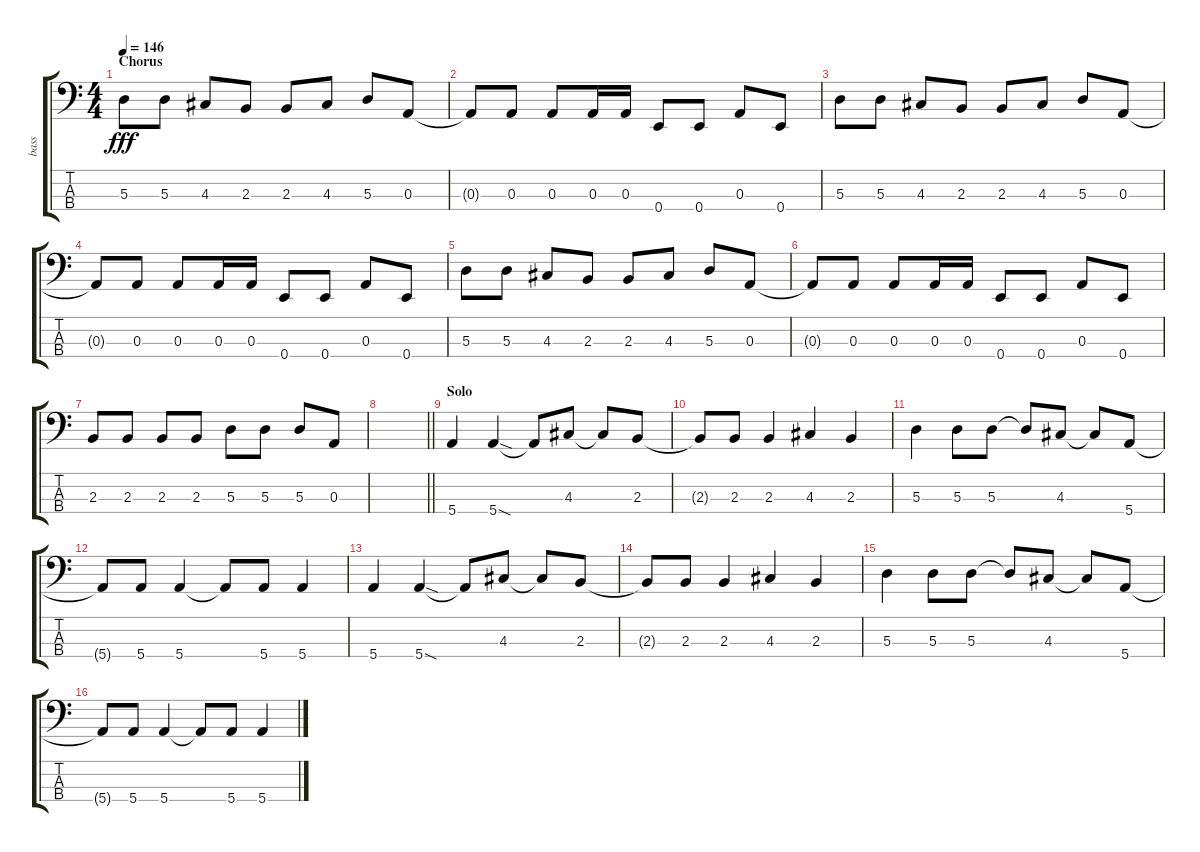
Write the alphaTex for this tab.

\track ("bass" "bass") {instrument electricbasspick}
\staff {score tabs}
\tuning (G2 D2 A1 E1) {hide}
\ts (4 4)
\section ("" "Chorus")
\tempo 146
\clef f4
\ks c
5.3.8{dy fff} 5.3.8 4.3.8 2.3.8 2.3.8 4.3.8 5.3.8 0.3.8 |
0.3{t}.8 0.3.8 0.3.8 0.3.16 0.3.16 0.4.8 0.4.8 0.3.8 0.4.8 |
5.3.8 5.3.8 4.3.8 2.3.8 2.3.8 4.3.8 5.3.8 0.3.8 |
0.3{t}.8 0.3.8 0.3.8 0.3.16 0.3.16 0.4.8 0.4.8 0.3.8 0.4.8 |
5.3.8 5.3.8 4.3.8 2.3.8 2.3.8 4.3.8 5.3.8 0.3.8 |
0.3{t}.8 0.3.8 0.3.8 0.3.16 0.3.16 0.4.8 0.4.8 0.3.8 0.4.8 |
2.3.8 2.3.8 2.3.8 2.3.8 5.3.8 5.3.8 5.3.8 0.3.8 |
\barLineRight lightlight
|
\section ("" "Solo")
5.4.4 5.4{sod}.4 5.4{t}.8 4.3.8 4.3{t}.8 2.3.8 |
2.3{t}.8 2.3.8 2.3.4 4.3.4 2.3.4 |
5.3.4 5.3.8 5.3.8 5.3{t}.8 4.3.8 4.3{t}.8 5.4.8 |
5.4{t}.8 5.4.8 5.4.4 5.4{t}.8 5.4.8 5.4.4 |
5.4.4 5.4{sod}.4 5.4{t}.8 4.3.8 4.3{t}.8 2.3.8 |
2.3{t}.8 2.3.8 2.3.4 4.3.4 2.3.4 |
5.3.4 5.3.8 5.3.8 5.3{t}.8 4.3.8 4.3{t}.8 5.4.8 |
5.4{t}.8 5.4.8 5.4.4 5.4{t}.8 5.4.8 5.4.4
